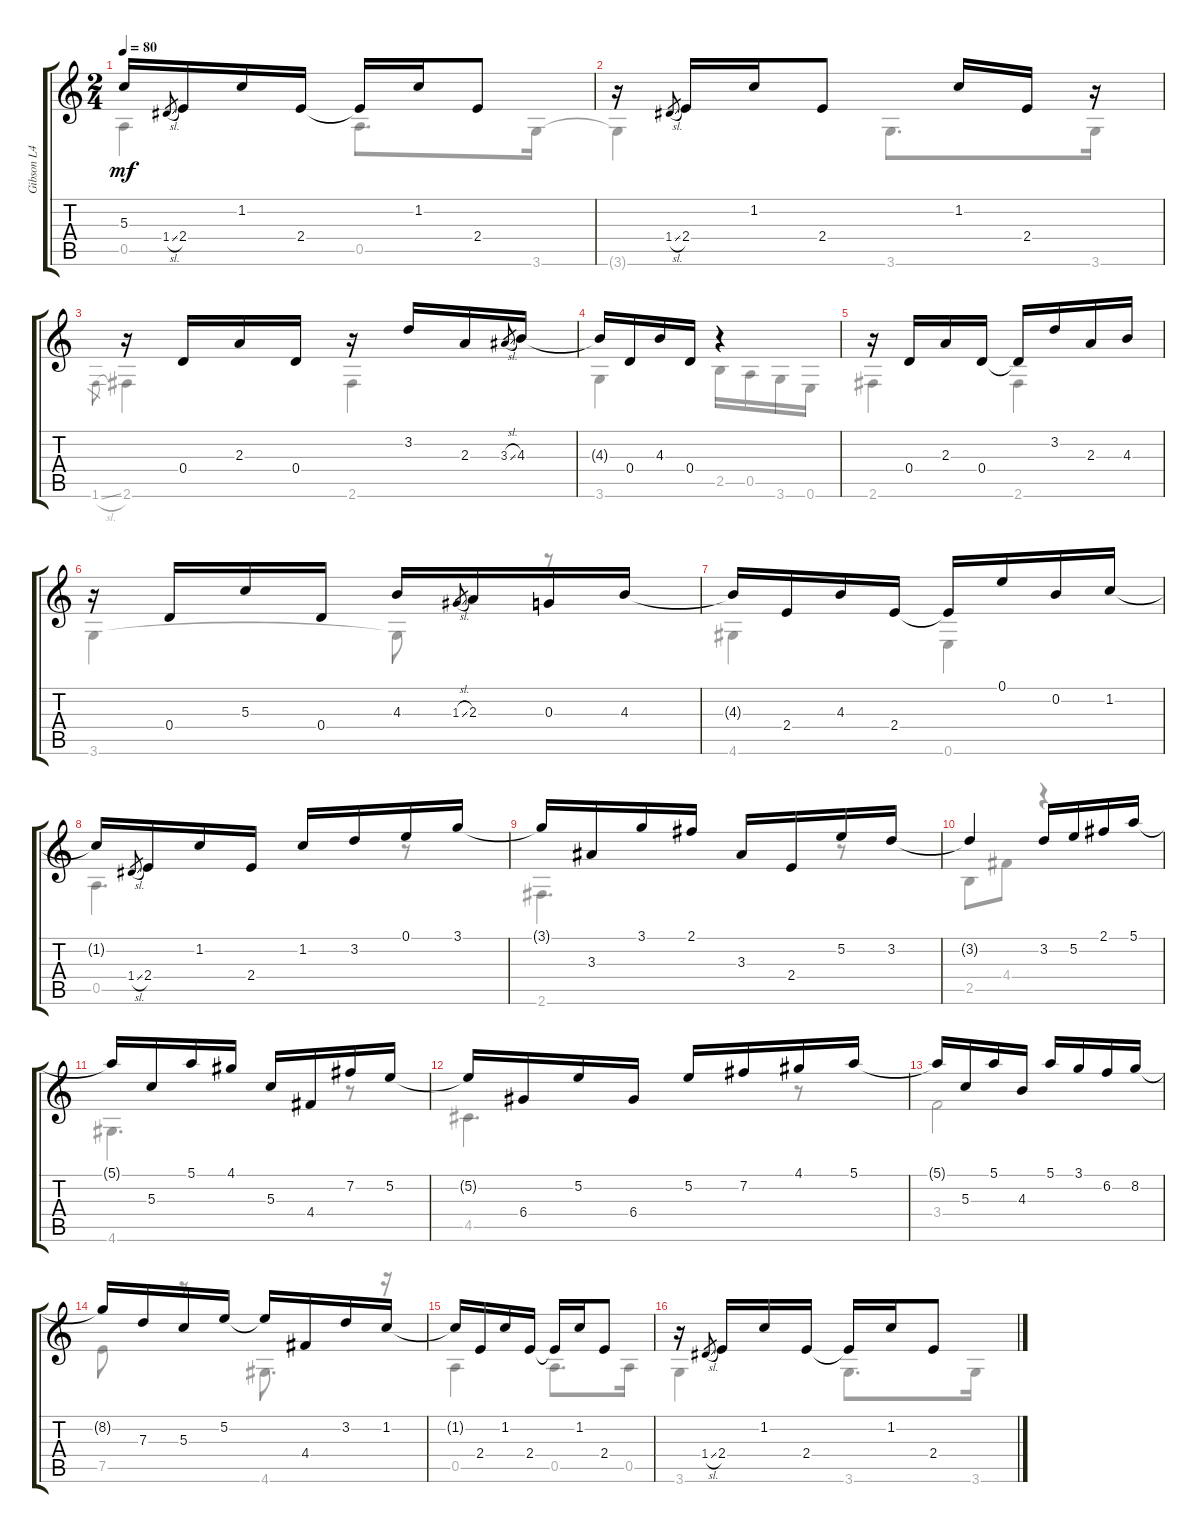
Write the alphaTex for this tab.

\track ("Gibson L4" "Gibson L4") {instrument electricguitarjazz}
\staff {score tabs}
\tuning (E4 B3 G3 D3 A2 E2) {hide}
\voice
\ts (2 4)
\tempo 80
\clef g2
\ks c
5.3{t}.16{dy mf} 1.4{sl}.8{gr} 2.4.16 1.2.16 2.4.16 2.4{t}.16 1.2.16 2.4.8 |
r.16 1.4{sl}.8{gr} 2.4.16 1.2.16 2.4.8 1.2.16 2.4.16 r.16 |
r.16 0.4.16 2.3.16 0.4.16 r.16 3.2.16 2.3.16 3.3{sl}.8{gr} 4.3.16 |
4.3{t}.16 0.4.16 4.3.16 0.4.16 r.4 |
r.16 0.4.16 2.3.16 0.4.16 0.4{t}.16 3.2.16 2.3.16 4.3.16 |
r.16 0.4.16 5.3.16 0.4.16 4.3.16 1.3{sl}.8{gr} 2.3.16 0.3.16 4.3.16 |
4.3{t}.16 2.4.16 4.3.16 2.4.16 2.4{t}.16 0.1.16 0.2.16 1.2.16 |
1.2{t}.16 1.4{sl}.8{gr} 2.4.16 1.2.16 2.4.16 1.2.16 3.2.16 0.1.16 3.1.16 |
3.1{t}.16 3.3.16 3.1.16 2.1.16 3.3.16 2.4.16 5.2.16 3.2.16 |
3.2{t}.4 3.2.16 5.2.16 2.1.16 5.1.16 |
5.1{t}.16 5.3.16 5.1.16 4.1.16 5.3.16 4.4.16 7.2.16 5.2.16 |
5.2{t}.16 6.4.16 5.2.16 6.4.16 5.2.16 7.2.16 4.1.16 5.1.16 |
5.1{t}.16 5.3.16 5.1.16 4.3.16 5.1.16 3.1.16 6.2.16 8.2.16 |
8.2{t}.16 7.3.16 5.3.16 5.2.16 5.2{t}.16 4.4.16 3.2.16 1.2.16 |
1.2{t}.16 2.4.16 1.2.16 2.4.16 2.4{t}.16 1.2.16 2.4.8 |
r.16 1.4{sl}.8{gr} 2.4.16 1.2.16 2.4.16 2.4{t}.16 1.2.16 2.4.8
\voice
\clef g2
\ottava regular
\simile none
\ks c
0.5.4{dy mf} 0.5.8{d} 3.6.16 |
3.6{t}.4 3.6.8{d} 3.6.16 |
1.6{sl}.8{gr} 2.6.4 2.6.4 |
3.6.4 2.5.16 0.5.16 3.6.16 0.6.16 |
2.6.4 2.6.4 |
3.6.4 3.6{t}.8 r.8 |
4.6.4 0.6.4 |
0.5.4{d} r.8 |
2.6.4{d} r.8 |
2.5.8 4.4.8 r.4 |
4.6.4{d} r.8 |
4.5.4{d} r.8 |
3.4.2 |
7.5.8 r.8 4.6.8{d} r.16 |
0.5.4 0.5.8{d} 0.5.16 |
3.6.4 3.6.8{d} 3.6.16
